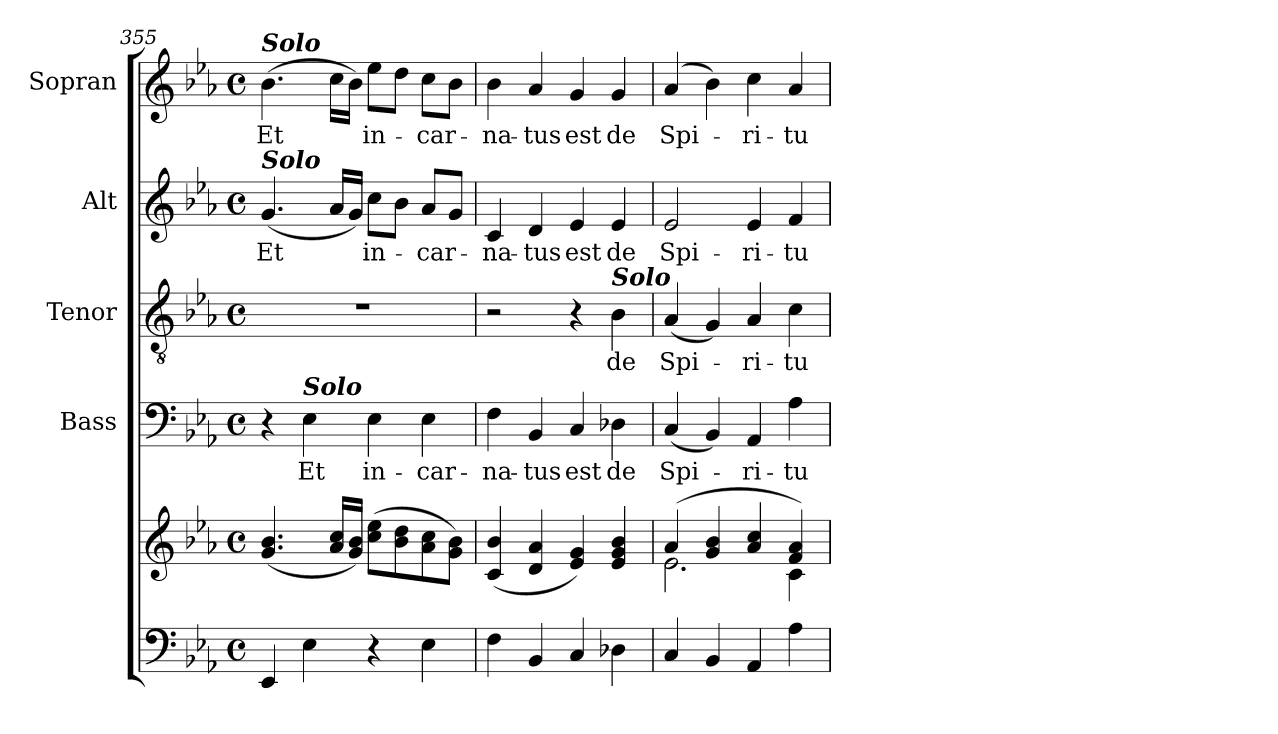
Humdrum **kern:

**kern	**kern	**kern	**text	**kern	**text	**kern	**text	**kern	**text
*part5	*part5	*part4	*part4	*part3	*part3	*part2	*part2	*part1	*part1
*staff6	*staff5	*staff4	*staff4	*staff3	*staff3	*staff2	*staff2	*staff1	*staff1
*	*	*I"Bass	*	*I"Tenor	*	*I"Alt	*	*I"Sopran	*
*	*	*I'B.	*	*I'T.	*	*I'A.	*	*I'S.	*
*clefF4	*clefG2	*clefF4	*	*clefGv2	*	*clefG2	*	*clefG2	*
*k[b-e-a-]	*k[b-e-a-]	*k[b-e-a-]	*	*k[b-e-a-]	*	*k[b-e-a-]	*	*k[b-e-a-]	*
*E-:	*E-:	*E-:	*	*E-:	*	*E-:	*	*E-:	*
*M4/4	*M4/4	*M4/4	*	*M4/4	*	*M4/4	*	*M4/4	*
*met(c)	*met(c)	*met(c)	*	*met(c)	*	*met(c)	*	*met(c)	*
=355	=355	=355	=355	=355	=355	=355	=355	=355	=355
!	!	!	!	!	!	!	!	!LO:TX:a:Bi:t=Solo	!
!	!	!	!	!	!	!LO:TX:a:Bi:t=Solo	!	!	!
!	!	!	!	!	!	!	!LO:LY:b	!	!LO:LY:b
4EE-/	(<4.g/ 4.b-/	4r	.	1r	.	(<4.g/	Et	(>4.b-\	Et
!	!	!LO:TX:a:Bi:t=Solo	!	!	!	!	!	!	!
!	!	!	!LO:LY:b	!	!	!	!	!	!
4E-\	.	4E-\	Et	.	.	.	.	.	.
.	16a-/ 16cc/LL	.	.	.	.	16a-/LL	.	16cc\LL	.
.	16g/ 16b-/JJ)	.	.	.	.	16g/JJ)	.	16b-\JJ)	.
!	!	!	!LO:LY:b	!	!	!	!LO:LY:b	!	!LO:LY:b
4r	(>8cc\ 8ee-\L	4E-\	in-	.	.	8cc\L	in-	8ee-\L	in-
.	8b-\ 8dd\	.	.	.	.	8b-\J	.	8dd\J	.
!	!	!	!LO:LY:b	!	!	!	!LO:LY:b	!	!LO:LY:b
4E-\	8a-\ 8cc\	4E-\	-car-	.	.	8a-/L	-car-	8cc\L	-car-
.	8g\ 8b-\J)	.	.	.	.	8g/J	.	8b-\J	.
!!LO:LB:g=z
=356	=356	=356	=356	=356	=356	=356	=356	=356	=356
!	!	!	!LO:LY:b	!	!	!	!LO:LY:b	!	!LO:LY:b
4F\	(<4c/ 4b-/	4F\	-na-	2r	.	4c/	-na-	4b-\	-na-
!	!	!	!LO:LY:b	!	!	!	!LO:LY:b	!	!LO:LY:b
4BB-/	4d/ 4a-/	4BB-/	-tus	.	.	4d/	-tus	4a-/	-tus
!	!	!	!LO:LY:b	!	!	!	!LO:LY:b	!	!LO:LY:b
4C/	4e-/ 4g/)	4C/	est	4r	.	4e-/	est	4g/	est
!	!	!	!	!LO:TX:a:Bi:t=Solo	!	!	!	!	!
!	!	!	!LO:LY:b	!	!LO:LY:b	!	!LO:LY:b	!	!LO:LY:b
4D-X\	4e-/ 4g/ 4b-/	4D-X\	de	4B-\	de	4e-/	de	4g/	de
=357	=357	=357	=357	=357	=357	=357	=357	=357	=357
*	*^	*	*	*	*	*	*	*	*
!	!	!	!	!LO:LY:b	!	!LO:LY:b	!	!LO:LY:b	!	!LO:LY:b
4C/	(4a-/	2.e-\	(<4C/	Spi-	(<4A-/	Spi-	2e-/	Spi-	(4a-/	Spi-
4BB-/	4g/ 4b-/	.	4BB-/)	.	4G/)	.	.	.	4b-\)	.
!	!	!	!	!LO:LY:b	!	!LO:LY:b	!	!LO:LY:b	!	!LO:LY:b
4AA-/	4a-/ 4cc/	.	4AA-/	-ri-	4A-/	-ri-	4e-/	-ri-	4cc\	-ri-
!	!	!	!	!LO:LY:b	!	!LO:LY:b	!	!LO:LY:b	!	!LO:LY:b
4A-\	4f/ 4a-/)	4c\	4A-\	-tu	4c\	-tu	4f/	-tu	4a-/	-tu
*	*v	*v	*	*	*	*	*	*	*	*
=	=	=	=	=	=	=	=	=	=
*-	*-	*-	*-	*-	*-	*-	*-	*-	*-
